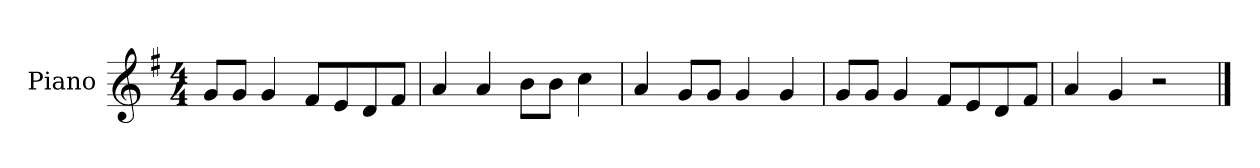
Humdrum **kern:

**kern
*part1
*staff1
*I"Piano
*I'P-no
*clefG2
*k[f#]
*M4/4
*MM90
=1
8g/L
8g/J
4g/
8f#/L
8e/
8d/
8f#/J
=2
4a/
4a/
8b\L
8b\J
4cc\
=3
4a/
8g/L
8g/J
4g/
4g/
=4
8g/L
8g/J
4g/
8f#/L
8e/
8d/
8f#/J
=5
4a/
4g/
2r
==
*-
